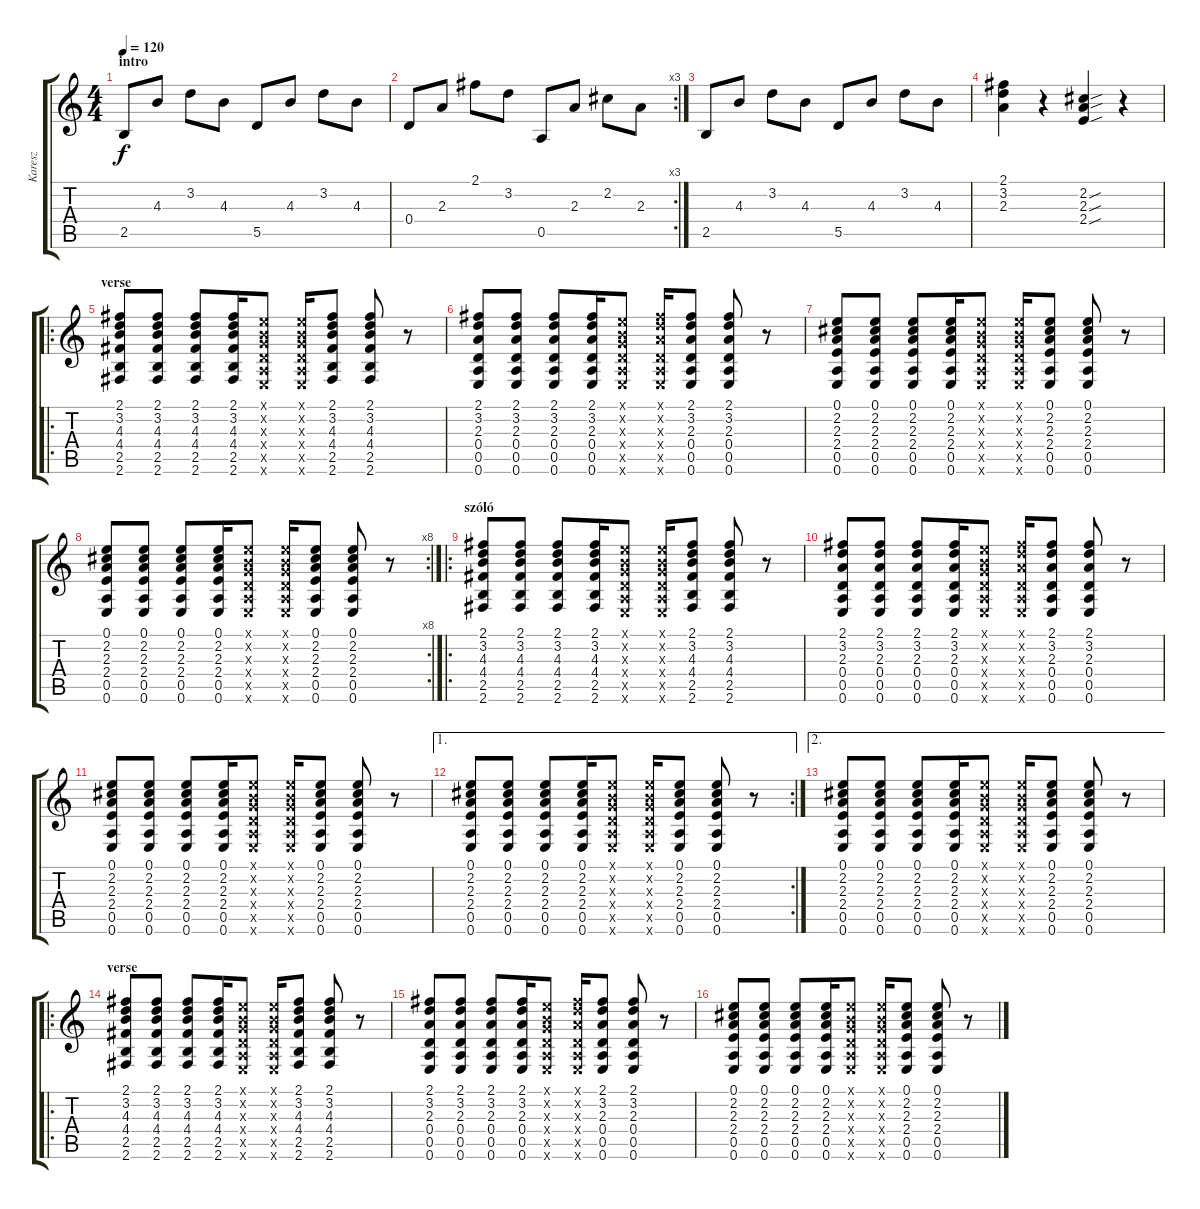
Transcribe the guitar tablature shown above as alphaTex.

\track ("Karesz" "Karesz") {instrument electricguitarjazz}
\staff {score tabs}
\tuning (E4 B3 G3 D3 A2 E2) {hide}
\ts (4 4)
\section ("" "intro")
\tempo 120
\clef g2
\ks c
2.5.8{dy f instrument electricguitarjazz} 4.3.8 3.2.8 4.3.8 5.5.8 4.3.8 3.2.8 4.3.8 |
\rc 3
0.4.8 2.3.8 2.1.8 3.2.8 0.5.8 2.3.8 2.2.8 2.3.8 |
2.5.8 4.3.8 3.2.8 4.3.8 5.5.8 4.3.8 3.2.8 4.3.8 |
(2.1 3.2 2.3).4 r.4 (2.2{sou} 2.3{sou} 2.4{sou}).4 r.4 |
\ro
\section ("" "verse")
(2.1 3.2 4.3 4.4 2.5 2.6).8 (2.1 3.2 4.3 4.4 2.5 2.6).8 (2.1 3.2 4.3 4.4 2.5 2.6).8 (2.1 3.2 4.3 4.4 2.5 2.6).16 (0.1{x} 0.2{x} 0.3{x} 0.4{x} 0.5{x} 0.6{x}).8 (0.1{x} 0.2{x} 0.3{x} 0.4{x} 0.5{x} 0.6{x}).16 (2.1 3.2 4.3 4.4 2.5 2.6).8 (2.1 3.2 4.3 4.4 2.5 2.6).8 r.8 |
(2.1 3.2 2.3 0.4 0.5 0.6).8 (2.1 3.2 2.3 0.4 0.5 0.6).8 (2.1 3.2 2.3 0.4 0.5 0.6).8 (2.1 3.2 2.3 0.4 0.5 0.6).16 (0.1{x} 0.2{x} 0.3{x} 0.4{x} 0.5{x} 0.6{x}).8 (2.1{x} 3.2{x} 2.3{x} 0.4{x} 0.5{x} 0.6{x}).16 (2.1 3.2 2.3 0.4 0.5 0.6).8 (2.1 3.2 2.3 0.4 0.5 0.6).8 r.8 |
(0.1 2.2 2.3 2.4 0.5 0.6).8 (0.1 2.2 2.3 2.4 0.5 0.6).8 (0.1 2.2 2.3 2.4 0.5 0.6).8 (0.1 2.2 2.3 2.4 0.5 0.6).16 (0.1{x} 0.2{x} 0.3{x} 0.4{x} 0.5{x} 0.6{x}).8 (0.1{x} 0.2{x} 0.3{x} 0.4{x} 0.5{x} 0.6{x}).16 (0.1 2.2 2.3 2.4 0.5 0.6).8 (0.1 2.2 2.3 2.4 0.5 0.6).8 r.8 |
\rc 8
(0.1 2.2 2.3 2.4 0.5 0.6).8 (0.1 2.2 2.3 2.4 0.5 0.6).8 (0.1 2.2 2.3 2.4 0.5 0.6).8 (0.1 2.2 2.3 2.4 0.5 0.6).16 (0.1{x} 0.2{x} 0.3{x} 0.4{x} 0.5{x} 0.6{x}).8 (0.1{x} 0.2{x} 0.3{x} 0.4{x} 0.5{x} 0.6{x}).16 (0.1 2.2 2.3 2.4 0.5 0.6).8 (0.1 2.2 2.3 2.4 0.5 0.6).8 r.8 |
\ro
\section ("" "szóló")
(2.1 3.2 4.3 4.4 2.5 2.6).8 (2.1 3.2 4.3 4.4 2.5 2.6).8 (2.1 3.2 4.3 4.4 2.5 2.6).8 (2.1 3.2 4.3 4.4 2.5 2.6).16 (0.1{x} 0.2{x} 0.3{x} 0.4{x} 0.5{x} 0.6{x}).8 (0.1{x} 0.2{x} 0.3{x} 0.4{x} 0.5{x} 0.6{x}).16 (2.1 3.2 4.3 4.4 2.5 2.6).8 (2.1 3.2 4.3 4.4 2.5 2.6).8 r.8 |
(2.1 3.2 2.3 0.4 0.5 0.6).8 (2.1 3.2 2.3 0.4 0.5 0.6).8 (2.1 3.2 2.3 0.4 0.5 0.6).8 (2.1 3.2 2.3 0.4 0.5 0.6).16 (0.1{x} 0.2{x} 0.3{x} 0.4{x} 0.5{x} 0.6{x}).8 (2.1{x} 3.2{x} 2.3{x} 0.4{x} 0.5{x} 0.6{x}).16 (2.1 3.2 2.3 0.4 0.5 0.6).8 (2.1 3.2 2.3 0.4 0.5 0.6).8 r.8 |
(0.1 2.2 2.3 2.4 0.5 0.6).8 (0.1 2.2 2.3 2.4 0.5 0.6).8 (0.1 2.2 2.3 2.4 0.5 0.6).8 (0.1 2.2 2.3 2.4 0.5 0.6).16 (0.1{x} 0.2{x} 0.3{x} 0.4{x} 0.5{x} 0.6{x}).8 (0.1{x} 0.2{x} 0.3{x} 0.4{x} 0.5{x} 0.6{x}).16 (0.1 2.2 2.3 2.4 0.5 0.6).8 (0.1 2.2 2.3 2.4 0.5 0.6).8 r.8 |
\ae 1
\rc 2
(0.1 2.2 2.3 2.4 0.5 0.6).8 (0.1 2.2 2.3 2.4 0.5 0.6).8 (0.1 2.2 2.3 2.4 0.5 0.6).8 (0.1 2.2 2.3 2.4 0.5 0.6).16 (0.1{x} 0.2{x} 0.3{x} 0.4{x} 0.5{x} 0.6{x}).8 (0.1{x} 0.2{x} 0.3{x} 0.4{x} 0.5{x} 0.6{x}).16 (0.1 2.2 2.3 2.4 0.5 0.6).8 (0.1 2.2 2.3 2.4 0.5 0.6).8 r.8 |
\ae 2
(0.1 2.2 2.3 2.4 0.5 0.6).8 (0.1 2.2 2.3 2.4 0.5 0.6).8 (0.1 2.2 2.3 2.4 0.5 0.6).8 (0.1 2.2 2.3 2.4 0.5 0.6).16 (0.1{x} 0.2{x} 0.3{x} 0.4{x} 0.5{x} 0.6{x}).8 (0.1{x} 0.2{x} 0.3{x} 0.4{x} 0.5{x} 0.6{x}).16 (0.1 2.2 2.3 2.4 0.5 0.6).8 (0.1 2.2 2.3 2.4 0.5 0.6).8 r.8 |
\ro
\section ("" "verse")
(2.1 3.2 4.3 4.4 2.5 2.6).8 (2.1 3.2 4.3 4.4 2.5 2.6).8 (2.1 3.2 4.3 4.4 2.5 2.6).8 (2.1 3.2 4.3 4.4 2.5 2.6).16 (0.1{x} 0.2{x} 0.3{x} 0.4{x} 0.5{x} 0.6{x}).8 (0.1{x} 0.2{x} 0.3{x} 0.4{x} 0.5{x} 0.6{x}).16 (2.1 3.2 4.3 4.4 2.5 2.6).8 (2.1 3.2 4.3 4.4 2.5 2.6).8 r.8 |
(2.1 3.2 2.3 0.4 0.5 0.6).8 (2.1 3.2 2.3 0.4 0.5 0.6).8 (2.1 3.2 2.3 0.4 0.5 0.6).8 (2.1 3.2 2.3 0.4 0.5 0.6).16 (0.1{x} 0.2{x} 0.3{x} 0.4{x} 0.5{x} 0.6{x}).8 (2.1{x} 3.2{x} 2.3{x} 0.4{x} 0.5{x} 0.6{x}).16 (2.1 3.2 2.3 0.4 0.5 0.6).8 (2.1 3.2 2.3 0.4 0.5 0.6).8 r.8 |
(0.1 2.2 2.3 2.4 0.5 0.6).8 (0.1 2.2 2.3 2.4 0.5 0.6).8 (0.1 2.2 2.3 2.4 0.5 0.6).8 (0.1 2.2 2.3 2.4 0.5 0.6).16 (0.1{x} 0.2{x} 0.3{x} 0.4{x} 0.5{x} 0.6{x}).8 (0.1{x} 0.2{x} 0.3{x} 0.4{x} 0.5{x} 0.6{x}).16 (0.1 2.2 2.3 2.4 0.5 0.6).8 (0.1 2.2 2.3 2.4 0.5 0.6).8 r.8
